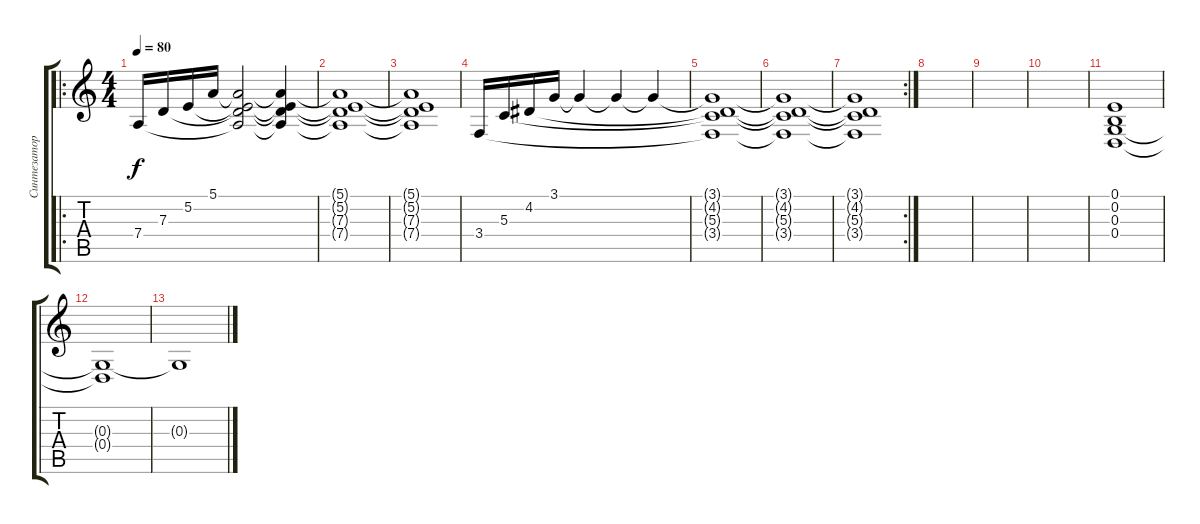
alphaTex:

\track ("Синтезатор" "Синтезатор") {instrument synthbrass1}
\staff {score tabs}
\tuning (E4 B3 G3 D3 A2 E2) {hide}
\ro
\ts (4 4)
\tempo 80
\clef g2
\ks c
7.4.16{dy f instrument synthbrass1} 7.3.16 5.2.16 5.1.16 (5.1{t} 5.2{t} 7.3{t} 7.4{t}).2 (5.1{t} 5.2{t} 7.3{t} 7.4{t}).4 |
(5.1{t} 5.2{t} 7.3{t} 7.4{t}).1 |
(5.1{t} 5.2{t} 7.3{t} 7.4{t}).1 |
3.4.16 5.3.16 4.2.16 3.1.16 3.1{t}.4 3.1{t}.4 3.1{t}.4 |
(3.1{t} 4.2{t} 5.3{t} 3.4{t}).1 |
(3.1{t} 4.2{t} 5.3{t} 3.4{t}).1 |
\rc 2
(3.1{t} 4.2{t} 5.3{t} 3.4{t}).1 |
|
|
|
(0.1 0.2 0.3 0.4).1 |
(0.3{t} 0.4{t}).1 |
0.3{t}.1
